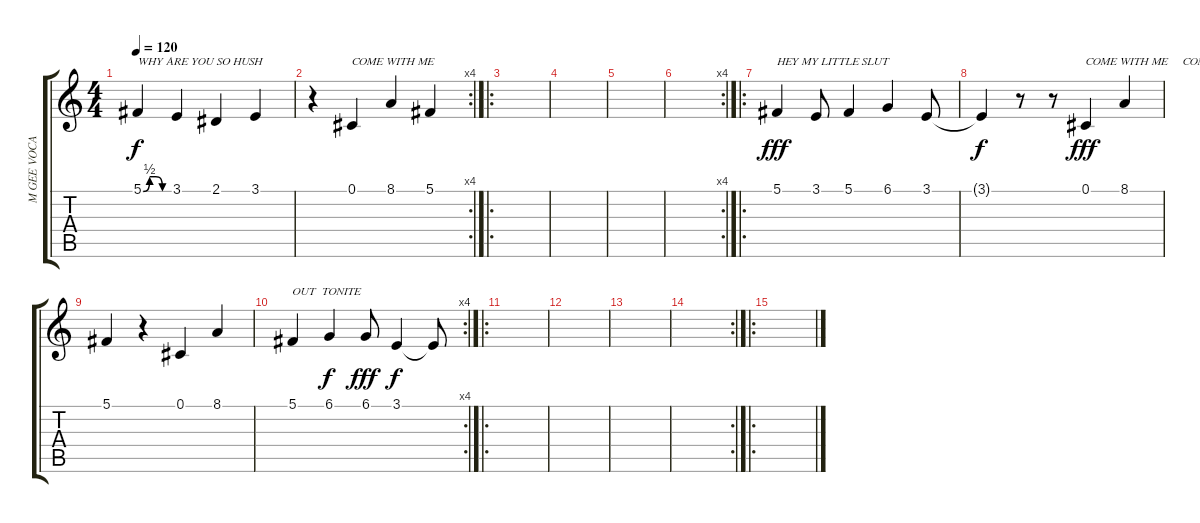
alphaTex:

\track ("M GEE VOCAL" "M GEE VOCA") {instrument lead6voice}
\staff {score tabs}
\tuning (Db4 Ab3 E3 B2 Gb2 B1) {hide}
\ts (4 4)
\tempo 120
\clef g2
\ks c
5.1{be (custom 0 0 15 2 30 2 45 0 60 0)}.4{txt "WHY ARE YOU SO HUSH" dy f} 3.1.4 2.1.4 3.1.4 |
\rc 4
r.4 0.1.4{txt "COME WITH ME"} 8.1.4 5.1.4 |
\ro
|
|
|
\rc 4
|
\ro
5.1.4{txt "HEY MY LITTLE SLUT" dy fff} 3.1.8 5.1.4 6.1.4 3.1.8 |
3.1{t}.4{dy f} r.8 r.8 0.1.4{txt "COME WITH ME     COME WITH ME" dy fff} 8.1.4 |
5.1.4 r.4 0.1.4 8.1.4 |
\rc 4
5.1.4{txt "OUT  TONITE"} 6.1.4{dy f} 6.1.8{dy fff} 3.1.4{dy f} 3.1{t}.8 |
\ro
|
|
|
\rc 2
|
\ro
